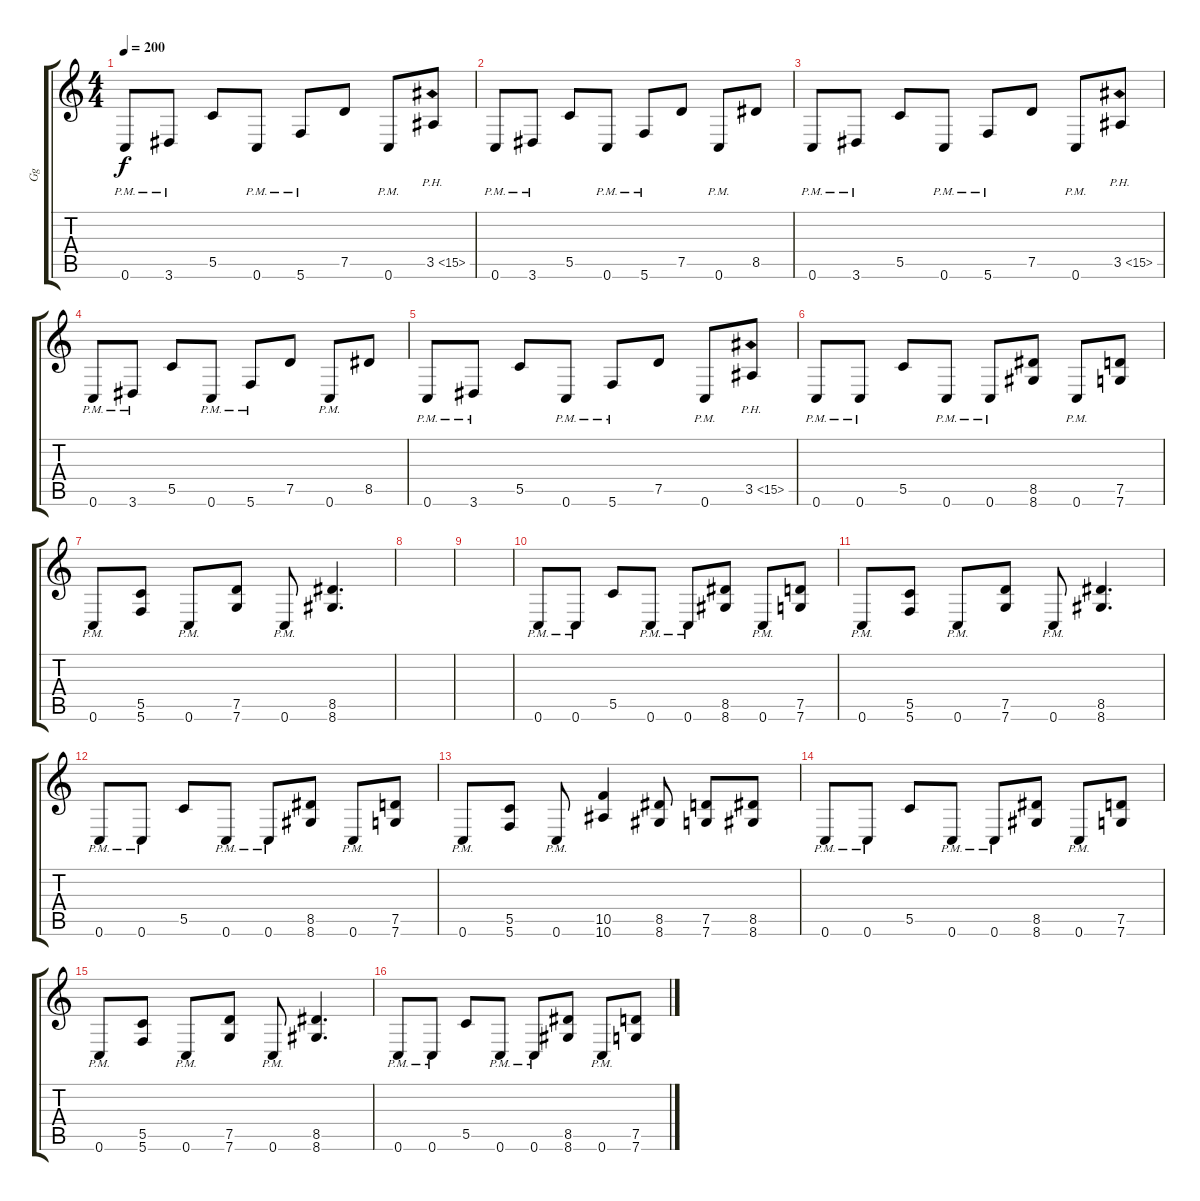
\track ("Gg" "Gg") {instrument distortionguitar}
\staff {score tabs}
\tuning (D4 A3 F3 C3 G2 C2) {hide}
\ts (4 4)
\tempo 200
\clef g2
\ks c
0.6{pm}.8{dy f} 3.6{pm}.8 5.5.8 0.6{pm}.8 5.6{pm}.8 7.5.8 0.6{pm}.8 3.5{ph 12}.8 |
0.6{pm}.8 3.6{pm}.8 5.5.8 0.6{pm}.8 5.6{pm}.8 7.5.8 0.6{pm}.8 8.5.8 |
0.6{pm}.8 3.6{pm}.8 5.5.8 0.6{pm}.8 5.6{pm}.8 7.5.8 0.6{pm}.8 3.5{ph 12}.8 |
0.6{pm}.8 3.6{pm}.8 5.5.8 0.6{pm}.8 5.6{pm}.8 7.5.8 0.6{pm}.8 8.5.8 |
0.6{pm}.8 3.6{pm}.8 5.5.8 0.6{pm}.8 5.6{pm}.8 7.5.8 0.6{pm}.8 3.5{ph 12}.8 |
0.6{pm}.8 0.6{pm}.8 5.5.8 0.6{pm}.8 0.6{pm}.8 (8.5 8.6).8 0.6{pm}.8 (7.5 7.6).8 |
0.6{pm}.8 (5.5 5.6).8 0.6{pm}.8 (7.5 7.6).8 0.6{pm}.8 (8.5 8.6).4{d} |
|
|
0.6{pm}.8 0.6{pm}.8 5.5.8 0.6{pm}.8 0.6{pm}.8 (8.5 8.6).8 0.6{pm}.8 (7.5 7.6).8 |
0.6{pm}.8 (5.5 5.6).8 0.6{pm}.8 (7.5 7.6).8 0.6{pm}.8 (8.5 8.6).4{d} |
0.6{pm}.8 0.6{pm}.8 5.5.8 0.6{pm}.8 0.6{pm}.8 (8.5 8.6).8 0.6{pm}.8 (7.5 7.6).8 |
0.6{pm}.8 (5.5 5.6).8 0.6{pm}.8 (10.5 10.6).4 (8.5 8.6).8 (7.5 7.6).8 (8.5 8.6).8 |
0.6{pm}.8 0.6{pm}.8 5.5.8 0.6{pm}.8 0.6{pm}.8 (8.5 8.6).8 0.6{pm}.8 (7.5 7.6).8 |
0.6{pm}.8 (5.5 5.6).8 0.6{pm}.8 (7.5 7.6).8 0.6{pm}.8 (8.5 8.6).4{d} |
0.6{pm}.8 0.6{pm}.8 5.5.8 0.6{pm}.8 0.6{pm}.8 (8.5 8.6).8 0.6{pm}.8 (7.5 7.6).8
